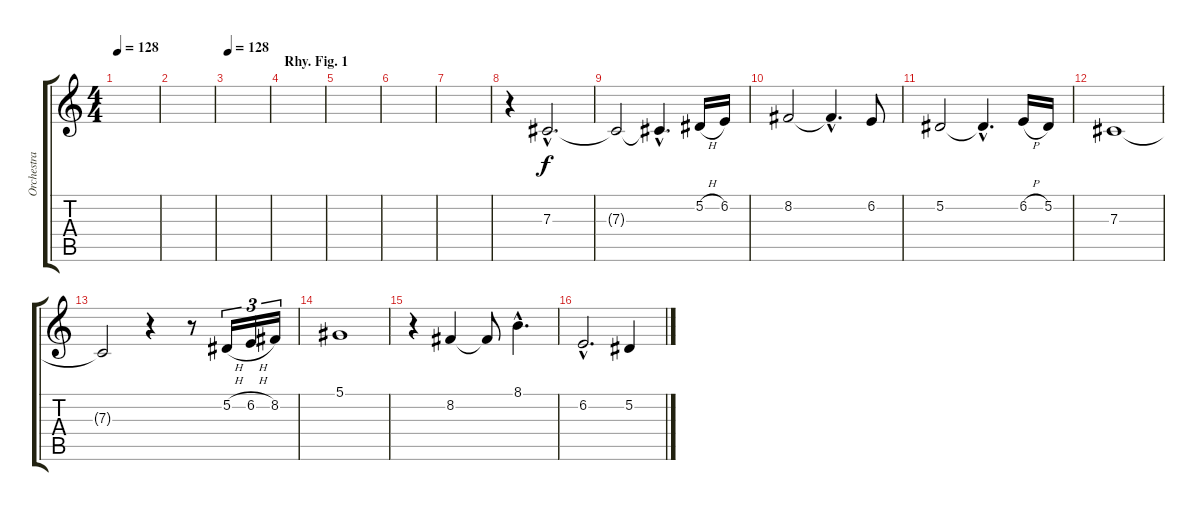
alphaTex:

\track ("Orchestra 2 (Strings)" "Orchestra ") {instrument stringensemble1}
\staff {score tabs}
\tuning (Eb4 Bb3 Gb3 Db3 Ab2 Eb2) {hide}
\ts (4 4)
\tempo 128
\clef g2
\ks c
|
|
\tempo 128
|
\section ("" "Rhy. Fig. 1")
|
|
|
|
r.4 7.3{hac}.2{d volume 13} |
7.3{t}.2 7.3{hac t}.4{d} 5.2{h}.16 6.2.16 |
8.2.2 8.2{hac t}.4{d} 6.2.8 |
5.2.2 5.2{hac t}.4{d} 6.2{h}.16 5.2.16 |
7.3.1 |
7.3{t}.2 r.4 r.8 5.2{h}.16{tu (3 2)} 6.2{h}.16{tu (3 2)} 8.2.16{tu (3 2)} |
5.1.1 |
r.4 8.2.4 8.2{t}.8 8.1{hac}.4{d} |
6.2{hac}.2{d} 5.2.4
